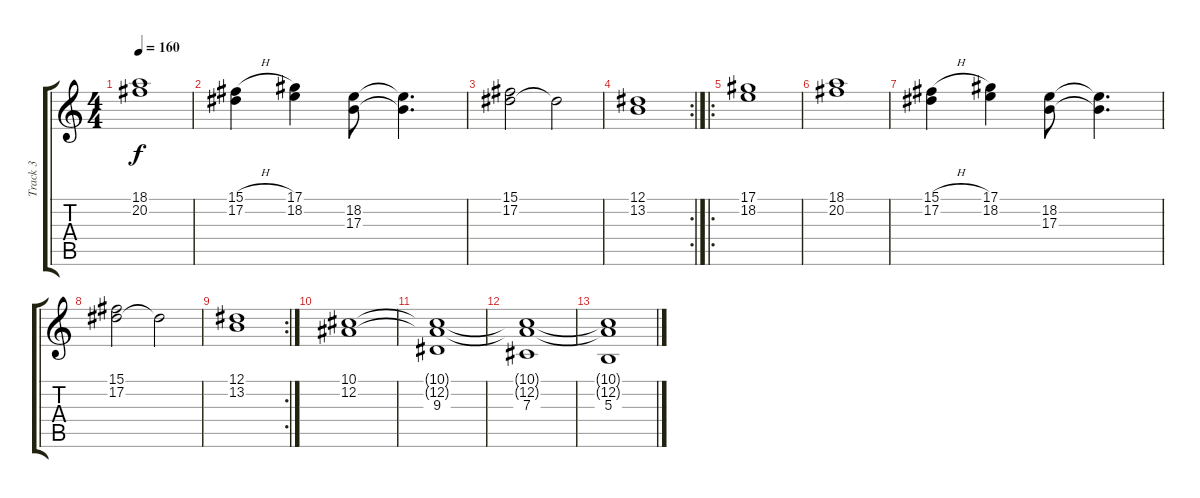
\track ("Track 3" "Track 3") {instrument pad4choir}
\staff {score tabs}
\tuning (Eb4 Bb3 Gb3 Db3 Ab2 Db2) {hide}
\ts (4 4)
\tempo 160
\clef g2
\ks c
(18.1 20.2).1{dy f} |
(15.1{h} 17.2).4 (17.1 18.2).4 (18.2 17.3).8 (18.2{t} 17.3{t}).4{d} |
(15.1 17.2).2 17.2{t}.2 |
\rc 2
(12.1 13.2).1 |
\ro
(17.1 18.2).1 |
(18.1 20.2).1 |
(15.1{h} 17.2).4 (17.1 18.2).4 (18.2 17.3).8 (18.2{t} 17.3{t}).4{d} |
(15.1 17.2).2 17.2{t}.2 |
\rc 2
(12.1 13.2).1 |
(10.1 12.2).1 |
(10.1{t} 12.2{t} 9.3).1 |
(10.1{t} 12.2{t} 7.3).1 |
(10.1{t} 12.2{t} 5.3).1
